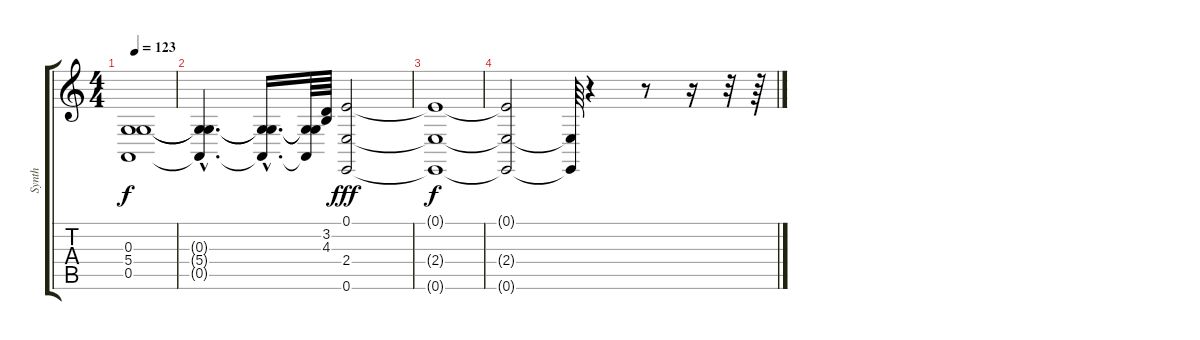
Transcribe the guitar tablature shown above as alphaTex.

\track ("Synth" "Synth") {instrument stringensemble2}
\staff {score tabs}
\tuning (E4 B3 G3 D3 A2 E2) {hide}
\ts (4 4)
\tempo 123
\clef g2
\ks c
(0.3{t} 5.4{t} 0.5{t}).1{dy f} |
(0.3{hac t} 5.4{hac t} 0.5{hac t}).4{d} (0.3{hac t} 5.4{hac t} 0.5{hac t}).16{d} (0.3{t} 5.4{t} 0.5{t}).64 (3.2 4.3).64{volume 2} (0.1 2.4 0.6).2{dy fff volume 2} |
(0.1{t} 2.4{t} 0.6{t}).1{dy f} |
(0.1{t} 2.4{t} 0.6{t}).2 (2.4{t} 0.6{t}).64 r.4 r.8 r.16 r.32 r.64
